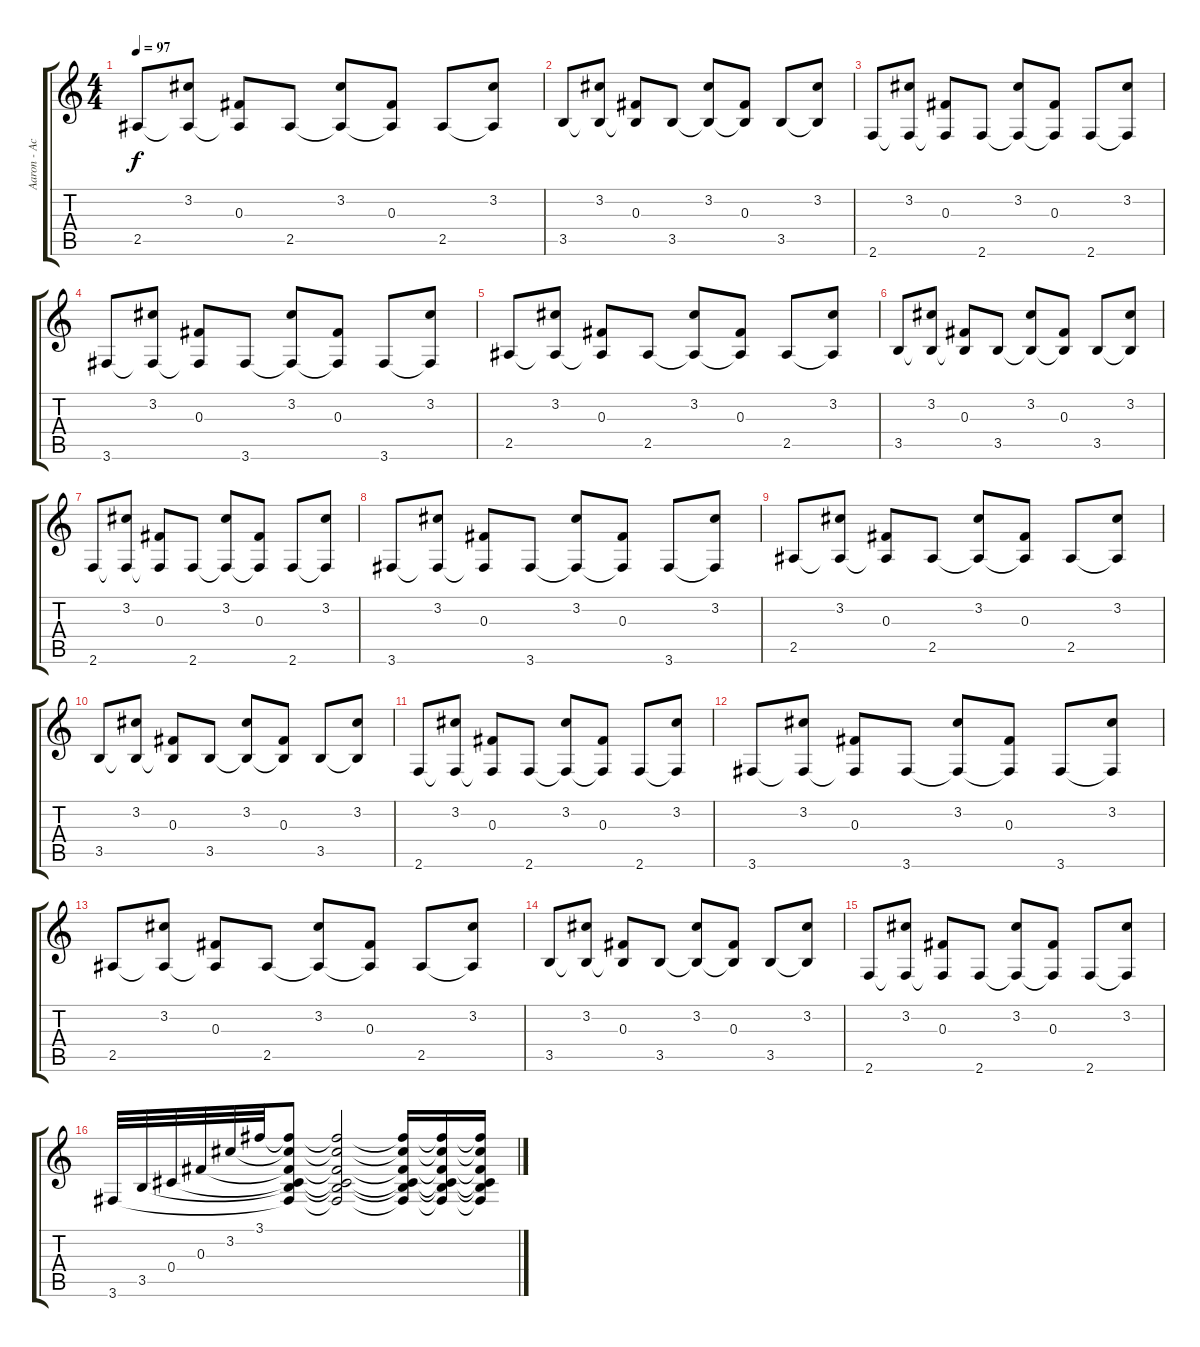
\track ("Aaron - Acoustic" "Aaron - Ac") {instrument acousticguitarsteel}
\staff {score tabs}
\tuning (Eb4 Bb3 Gb3 Db3 Ab2 Eb2) {hide}
\ts (4 4)
\tempo 97
\clef g2
\ks c
2.5.8{dy f} (3.2 2.5{t}).8 (0.3 2.5{t}).8 2.5.8 (3.2 2.5{t}).8 (0.3 2.5{t}).8 2.5.8 (3.2 2.5{t}).8 |
3.5.8 (3.2 3.5{t}).8 (0.3 3.5{t}).8 3.5.8 (3.2 3.5{t}).8 (0.3 3.5{t}).8 3.5.8 (3.2 3.5{t}).8 |
2.6.8 (3.2 2.6{t}).8 (0.3 2.6{t}).8 2.6.8 (3.2 2.6{t}).8 (0.3 2.6{t}).8 2.6.8 (3.2 2.6{t}).8 |
3.6.8 (3.2 3.6{t}).8 (0.3 3.6{t}).8 3.6.8 (3.2 3.6{t}).8 (0.3 3.6{t}).8 3.6.8 (3.2 3.6{t}).8 |
2.5.8 (3.2 2.5{t}).8 (0.3 2.5{t}).8 2.5.8 (3.2 2.5{t}).8 (0.3 2.5{t}).8 2.5.8 (3.2 2.5{t}).8 |
3.5.8 (3.2 3.5{t}).8 (0.3 3.5{t}).8 3.5.8 (3.2 3.5{t}).8 (0.3 3.5{t}).8 3.5.8 (3.2 3.5{t}).8 |
2.6.8 (3.2 2.6{t}).8 (0.3 2.6{t}).8 2.6.8 (3.2 2.6{t}).8 (0.3 2.6{t}).8 2.6.8 (3.2 2.6{t}).8 |
3.6.8 (3.2 3.6{t}).8 (0.3 3.6{t}).8 3.6.8 (3.2 3.6{t}).8 (0.3 3.6{t}).8 3.6.8 (3.2 3.6{t}).8 |
2.5.8 (3.2 2.5{t}).8 (0.3 2.5{t}).8 2.5.8 (3.2 2.5{t}).8 (0.3 2.5{t}).8 2.5.8 (3.2 2.5{t}).8 |
3.5.8 (3.2 3.5{t}).8 (0.3 3.5{t}).8 3.5.8 (3.2 3.5{t}).8 (0.3 3.5{t}).8 3.5.8 (3.2 3.5{t}).8 |
2.6.8 (3.2 2.6{t}).8 (0.3 2.6{t}).8 2.6.8 (3.2 2.6{t}).8 (0.3 2.6{t}).8 2.6.8 (3.2 2.6{t}).8 |
3.6.8 (3.2 3.6{t}).8 (0.3 3.6{t}).8 3.6.8 (3.2 3.6{t}).8 (0.3 3.6{t}).8 3.6.8 (3.2 3.6{t}).8 |
2.5.8 (3.2 2.5{t}).8 (0.3 2.5{t}).8 2.5.8 (3.2 2.5{t}).8 (0.3 2.5{t}).8 2.5.8 (3.2 2.5{t}).8 |
3.5.8 (3.2 3.5{t}).8 (0.3 3.5{t}).8 3.5.8 (3.2 3.5{t}).8 (0.3 3.5{t}).8 3.5.8 (3.2 3.5{t}).8 |
2.6.8 (3.2 2.6{t}).8 (0.3 2.6{t}).8 2.6.8 (3.2 2.6{t}).8 (0.3 2.6{t}).8 2.6.8 (3.2 2.6{t}).8 |
3.6.32 3.5.32 0.4.32 0.3.32 3.2.32 3.1.32 (3.1{t} 3.2{t} 0.3{t} 0.4{t} 3.5{t} 3.6{t}).8 (3.1{t} 3.2{t} 0.3{t} 0.4{t} 3.5{t} 3.6{t}).2 (3.1{t} 3.2{t} 0.3{t} 0.4{t} 3.5{t} 3.6{t}).16 (3.1{t} 3.2{t} 0.3{t} 0.4{t} 3.5{t} 3.6{t}).16 (3.1{t} 3.2{t} 0.3{t} 0.4{t} 3.5{t} 3.6{t}).16
